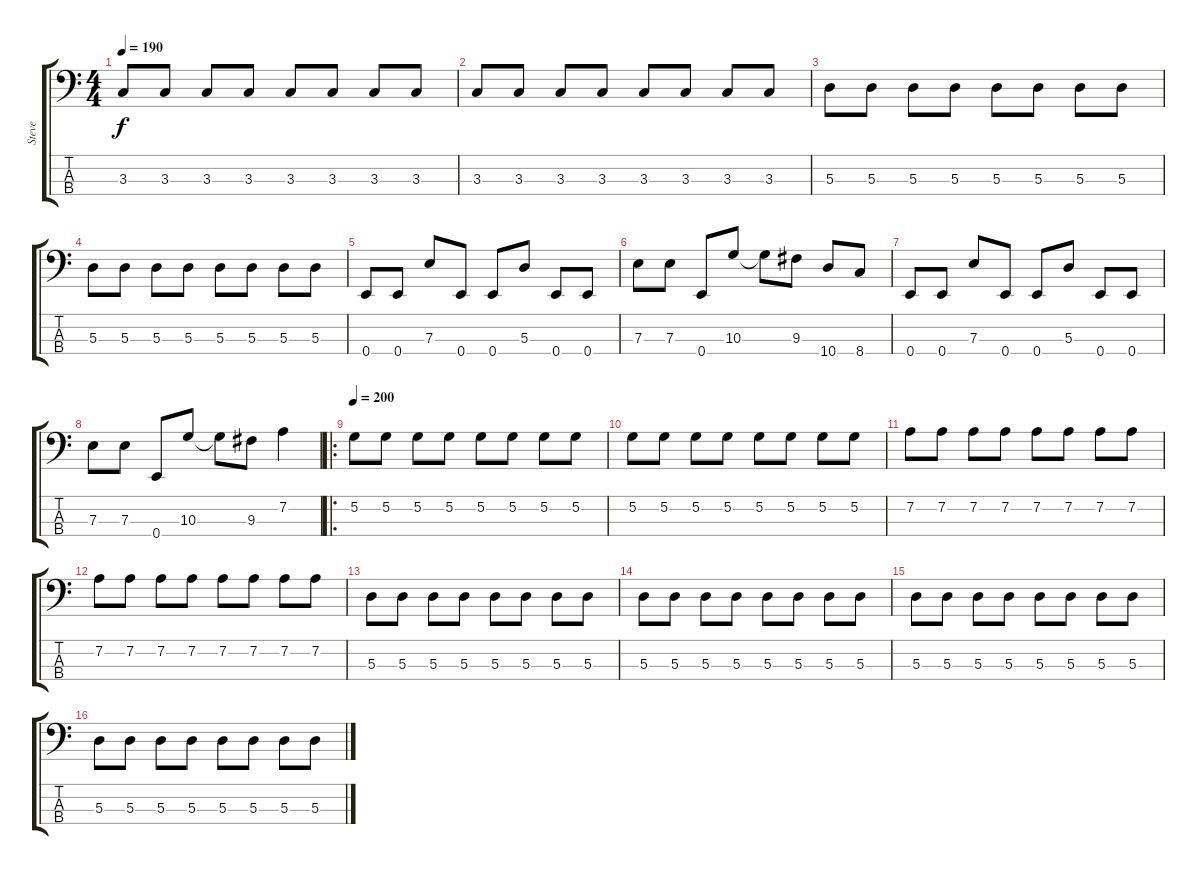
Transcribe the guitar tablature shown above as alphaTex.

\track ("Steve" "Steve") {instrument electricbassfinger}
\staff {score tabs}
\tuning (G2 D2 A1 E1) {hide}
\ts (4 4)
\tempo 190
\clef f4
\ks c
3.3.8{dy f} 3.3.8 3.3.8 3.3.8 3.3.8 3.3.8 3.3.8 3.3.8 |
3.3.8 3.3.8 3.3.8 3.3.8 3.3.8 3.3.8 3.3.8 3.3.8 |
5.3.8 5.3.8 5.3.8 5.3.8 5.3.8 5.3.8 5.3.8 5.3.8 |
5.3.8 5.3.8 5.3.8 5.3.8 5.3.8 5.3.8 5.3.8 5.3.8 |
0.4.8 0.4.8 7.3.8 0.4.8 0.4.8 5.3.8 0.4.8 0.4.8 |
7.3.8 7.3.8 0.4.8 10.3.8 10.3{t}.8 9.3.8 10.4.8 8.4.8 |
0.4.8 0.4.8 7.3.8 0.4.8 0.4.8 5.3.8 0.4.8 0.4.8 |
7.3.8 7.3.8 0.4.8 10.3.8 10.3{t}.8 9.3.8 7.2.4 |
\ro
\tempo 200
5.2.8 5.2.8 5.2.8 5.2.8 5.2.8 5.2.8 5.2.8 5.2.8 |
5.2.8 5.2.8 5.2.8 5.2.8 5.2.8 5.2.8 5.2.8 5.2.8 |
7.2.8 7.2.8 7.2.8 7.2.8 7.2.8 7.2.8 7.2.8 7.2.8 |
7.2.8 7.2.8 7.2.8 7.2.8 7.2.8 7.2.8 7.2.8 7.2.8 |
5.3.8 5.3.8 5.3.8 5.3.8 5.3.8 5.3.8 5.3.8 5.3.8 |
5.3.8 5.3.8 5.3.8 5.3.8 5.3.8 5.3.8 5.3.8 5.3.8 |
5.3.8 5.3.8 5.3.8 5.3.8 5.3.8 5.3.8 5.3.8 5.3.8 |
5.3.8 5.3.8 5.3.8 5.3.8 5.3.8 5.3.8 5.3.8 5.3.8
